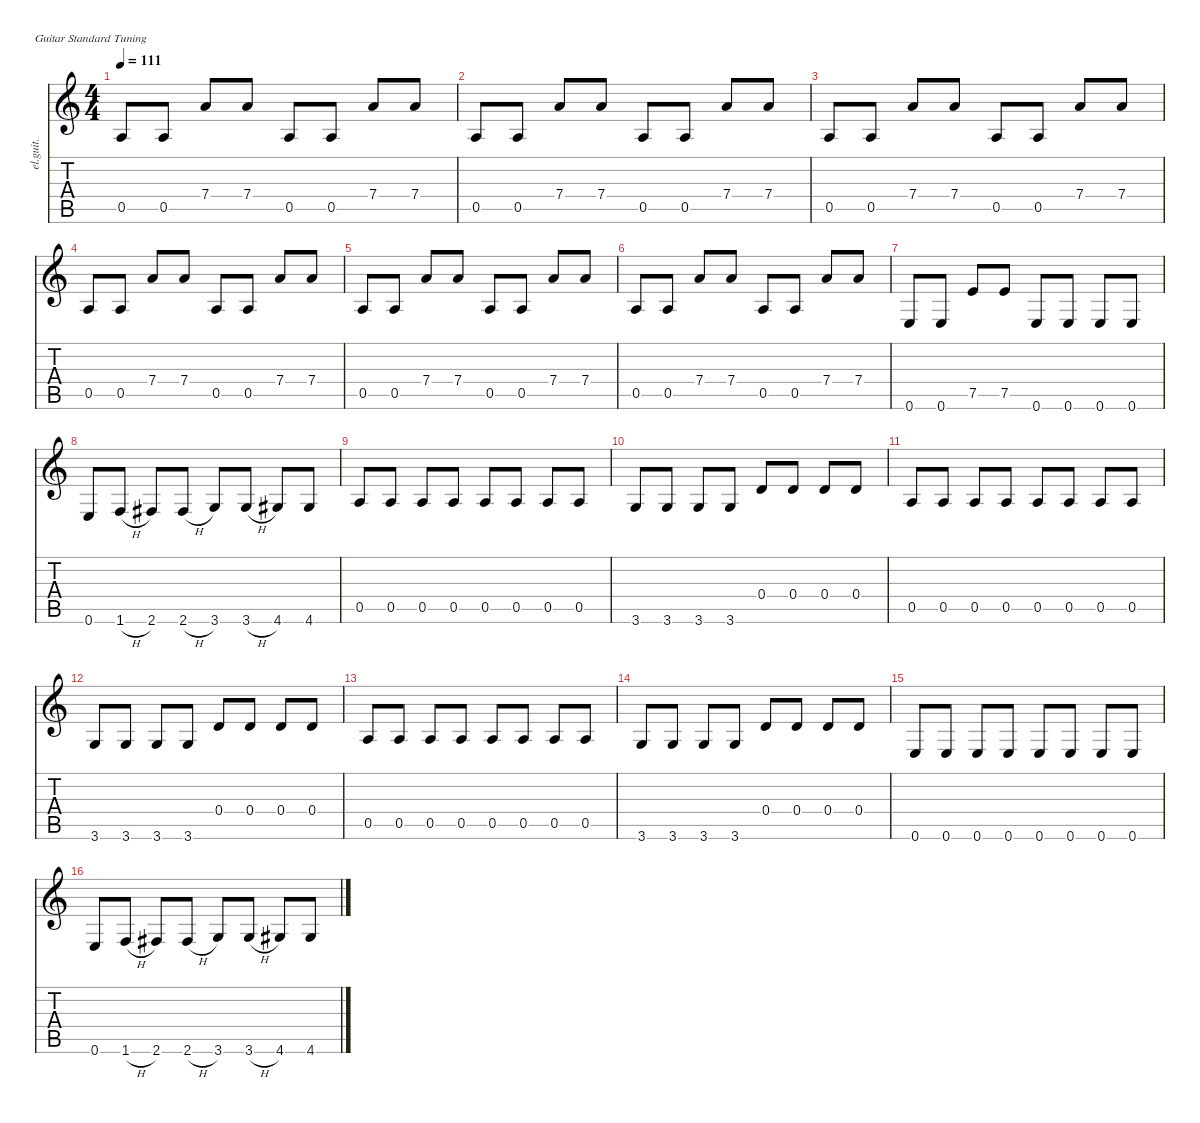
\defaultSystemsLayout 4
\hideDynamics
\bracketExtendMode nobrackets
\otherSystemsTrackNameOrientation horizontal
\track ("Guitar 1" "el.guit.") {instrument electricguitarclean}
\staff {score tabs}
\tuning (E4 B3 G3 D3 A2 E2)
\ts (4 4)
\tempo 111
\clef g2
\ks c
0.5.8{dy f beam Up} 0.5.8{beam Up} 7.4.8{beam Up} 7.4.8{beam Up} 0.5.8{beam Up} 0.5.8{beam Up} 7.4.8{beam Up} 7.4.8{beam Up} |
0.5.8{beam Up} 0.5.8{beam Up} 7.4.8{beam Up} 7.4.8{beam Up} 0.5.8{beam Up} 0.5.8{beam Up} 7.4.8{beam Up} 7.4.8{beam Up} |
0.5.8{beam Up} 0.5.8{beam Up} 7.4.8{beam Up} 7.4.8{beam Up} 0.5.8{beam Up} 0.5.8{beam Up} 7.4.8{beam Up} 7.4.8{beam Up} |
0.5.8{beam Up} 0.5.8{beam Up} 7.4.8{beam Up} 7.4.8{beam Up} 0.5.8{beam Up} 0.5.8{beam Up} 7.4.8{beam Up} 7.4.8{beam Up} |
0.5.8{beam Up} 0.5.8{beam Up} 7.4.8{beam Up} 7.4.8{beam Up} 0.5.8{beam Up} 0.5.8{beam Up} 7.4.8{beam Up} 7.4.8{beam Up} |
0.5.8{beam Up} 0.5.8{beam Up} 7.4.8{beam Up} 7.4.8{beam Up} 0.5.8{beam Up} 0.5.8{beam Up} 7.4.8{beam Up} 7.4.8{beam Up} |
0.6.8{beam Up} 0.6.8{beam Up} 7.5.8{beam Up} 7.5.8{beam Up} 0.6.8{beam Up} 0.6.8{beam Up} 0.6.8{beam Up} 0.6.8{beam Up} |
0.6.8{beam Up} 1.6{h}.8{beam Up} 2.6{acc #}.8{beam Up} 2.6{h acc #}.8{beam Up} 3.6.8{beam Up} 3.6{h}.8{beam Up} 4.6{acc #}.8{beam Up} 4.6{acc #}.8{beam Up} |
0.5.8{beam Up} 0.5.8{beam Up} 0.5.8{beam Up} 0.5.8{beam Up} 0.5.8{beam Up} 0.5.8{beam Up} 0.5.8{beam Up} 0.5.8{beam Up} |
3.6.8{beam Up} 3.6.8{beam Up} 3.6.8{beam Up} 3.6.8{beam Up} 0.4.8{beam Up} 0.4.8{beam Up} 0.4.8{beam Up} 0.4.8{beam Up} |
0.5.8{beam Up} 0.5.8{beam Up} 0.5.8{beam Up} 0.5.8{beam Up} 0.5.8{beam Up} 0.5.8{beam Up} 0.5.8{beam Up} 0.5.8{beam Up} |
3.6.8{beam Up} 3.6.8{beam Up} 3.6.8{beam Up} 3.6.8{beam Up} 0.4.8{beam Up} 0.4.8{beam Up} 0.4.8{beam Up} 0.4.8{beam Up} |
0.5.8{beam Up} 0.5.8{beam Up} 0.5.8{beam Up} 0.5.8{beam Up} 0.5.8{beam Up} 0.5.8{beam Up} 0.5.8{beam Up} 0.5.8{beam Up} |
3.6.8{beam Up} 3.6.8{beam Up} 3.6.8{beam Up} 3.6.8{beam Up} 0.4.8{beam Up} 0.4.8{beam Up} 0.4.8{beam Up} 0.4.8{beam Up} |
0.6.8{beam Up} 0.6.8{beam Up} 0.6.8{beam Up} 0.6.8{beam Up} 0.6.8{beam Up} 0.6.8{beam Up} 0.6.8{beam Up} 0.6.8{beam Up} |
0.6.8{beam Up} 1.6{h}.8{beam Up} 2.6{acc #}.8{beam Up} 2.6{h acc #}.8{beam Up} 3.6.8{beam Up} 3.6{h}.8{beam Up} 4.6{acc #}.8{beam Up} 4.6{acc #}.8{beam Up}
